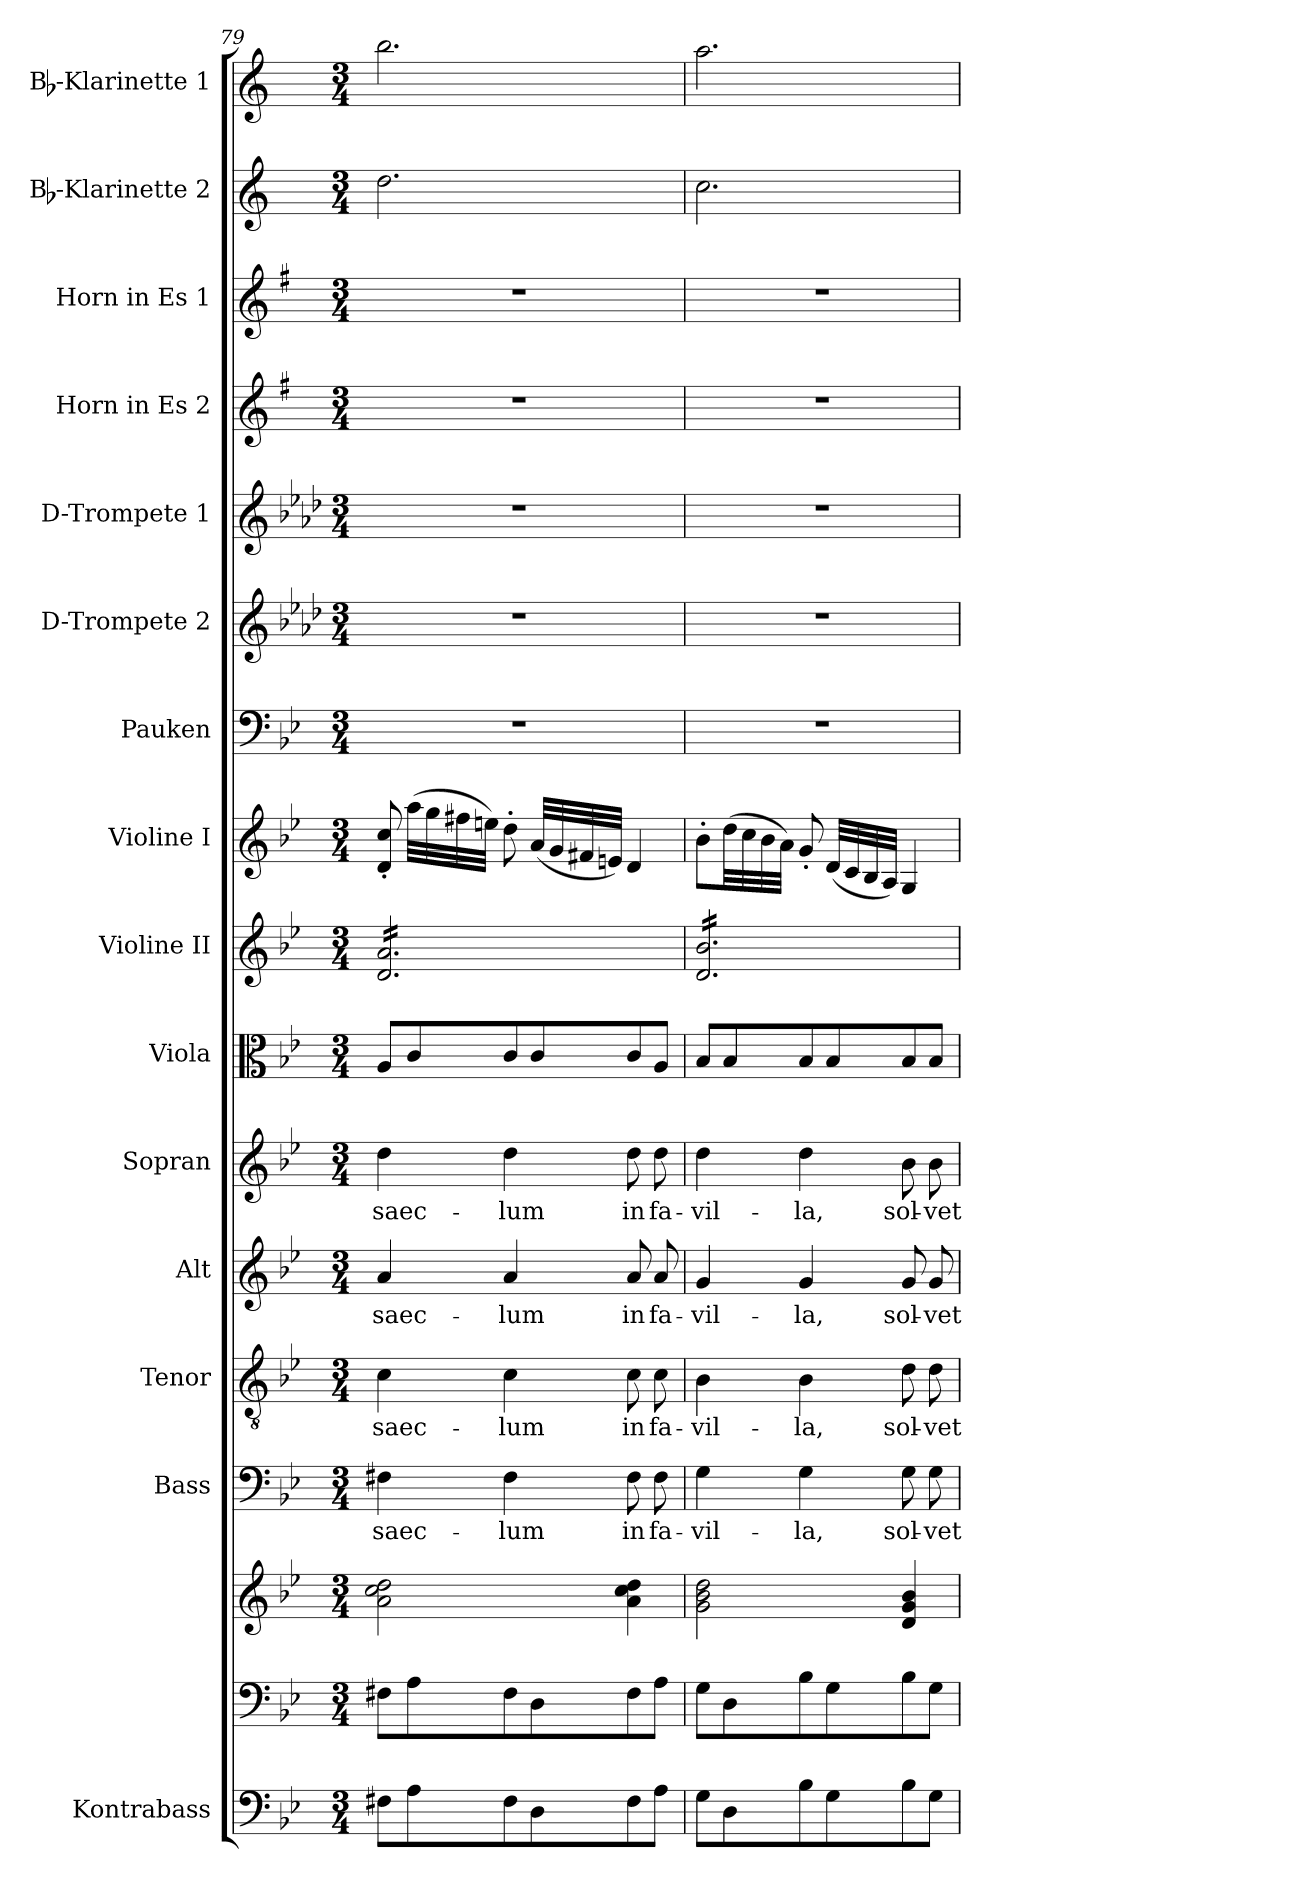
**kern	**kern	**kern	**kern	**text	**kern	**text	**kern	**text	**kern	**text	**kern	**kern	**kern	**kern	**kern	**kern	**kern	**kern	**kern	**kern
*part16	*part15	*part15	*part14	*part14	*part13	*part13	*part12	*part12	*part11	*part11	*part10	*part9	*part8	*part7	*part6	*part5	*part4	*part3	*part2	*part1
*staff17	*staff16	*staff15	*staff14	*staff14	*staff13	*staff13	*staff12	*staff12	*staff11	*staff11	*staff10	*staff9	*staff8	*staff7	*staff6	*staff5	*staff4	*staff3	*staff2	*staff1
*I"Kontrabass	*	*	*I"Bass	*	*I"Tenor	*	*I"Alt	*	*I"Sopran	*	*I"Viola	*I"Violine II	*I"Violine I	*I"Pauken	*I"D-Trompete 2	*I"D-Trompete 1	*I"Horn in Es 2	*I"Horn in Es 1	*I"Bb-Klarinette 2	*I"Bb-Klarinette 1
*I'Kb.	*	*	*I'B.	*	*I'T.	*	*I'A.	*	*I'S.	*	*I'Vla.	*I'Vl. II	*I'Vl. I	*I'Pk.	*I'D Trp. 2	*I'D Trp. 1	*	*	*I'Bb Kl. 2	*I'Bb Kl. 1
*clefF4	*clefF4	*clefG2	*clefF4	*	*clefGv2	*	*clefG2	*	*clefG2	*	*clefC3	*clefG2	*clefG2	*clefF4	*clefG2	*clefG2	*clefG2	*clefG2	*clefG2	*clefG2
*ITrd7c12	*	*	*	*	*	*	*	*	*	*	*	*	*	*	*ITrd-1c-2	*ITrd-1c-2	*ITrd5c9	*ITrd5c9	*ITrd1c2	*ITrd1c2
*k[b-e-]	*k[b-e-]	*k[b-e-]	*k[b-e-]	*	*k[b-e-]	*	*k[b-e-]	*	*k[b-e-]	*	*k[b-e-]	*k[b-e-]	*k[b-e-]	*k[b-e-]	*k[b-e-]	*k[b-e-]	*k[b-e-]	*k[b-e-]	*k[b-e-]	*k[b-e-]
*B-:	*B-:	*B-:	*B-:	*	*B-:	*	*B-:	*	*B-:	*	*B-:	*B-:	*B-:	*B-:	*B-:	*B-:	*B-:	*B-:	*B-:	*B-:
*M3/4	*M3/4	*M3/4	*M3/4	*	*M3/4	*	*M3/4	*	*M3/4	*	*M3/4	*M3/4	*M3/4	*M3/4	*M3/4	*M3/4	*M3/4	*M3/4	*M3/4	*M3/4
=79	=79	=79	=79	=79	=79	=79	=79	=79	=79	=79	=79	=79	=79	=79	=79	=79	=79	=79	=79	=79
!	!	!	!	!LO:LY:b	!	!LO:LY:b	!	!LO:LY:b	!	!LO:LY:b	!	!	!	!	!	!	!	!	!	!
*	*	*	*	*	*	*	*	*	*	*	*	*tremolo	*	*	*	*	*	*	*	*
8FF#X\L	8F#X\L	2a\ 2cc\ 2dd\	4F#X\	saec-	4c\	saec-	4a/	saec-	4dd\	saec-	8A/L	16d/ 16a/LL	8d/'< 8cc/'<	2.r	2.r	2.r	2.r	2.r	2.cc\	2.aa\
.	.	.	.	.	.	.	.	.	.	.	.	16d/ 16a/	.	.	.	.	.	.	.	.
8AA\	8A\	.	.	.	.	.	.	.	.	.	8c/	16d/ 16a/	(>32aa\LLL	.	.	.	.	.	.	.
.	.	.	.	.	.	.	.	.	.	.	.	.	32gg\	.	.	.	.	.	.	.
.	.	.	.	.	.	.	.	.	.	.	.	16d/ 16a/	32ff#X\	.	.	.	.	.	.	.
.	.	.	.	.	.	.	.	.	.	.	.	.	32een\JJJ)	.	.	.	.	.	.	.
!	!	!	!	!LO:LY:b	!	!LO:LY:b	!	!LO:LY:b	!	!LO:LY:b	!	!	!	!	!	!	!	!	!	!
8FF#\	8F#\	.	4F#\	-lum	4c\	-lum	4a/	-lum	4dd\	-lum	8c/	16d/ 16a/	8dd'>\	.	.	.	.	.	.	.
.	.	.	.	.	.	.	.	.	.	.	.	16d/ 16a/	.	.	.	.	.	.	.	.
8DD\	8D\	.	.	.	.	.	.	.	.	.	8c/	16d/ 16a/	(<32a/LLL	.	.	.	.	.	.	.
.	.	.	.	.	.	.	.	.	.	.	.	.	32g/	.	.	.	.	.	.	.
.	.	.	.	.	.	.	.	.	.	.	.	16d/ 16a/	32f#X/	.	.	.	.	.	.	.
.	.	.	.	.	.	.	.	.	.	.	.	.	32en/JJJ)	.	.	.	.	.	.	.
!	!	!	!	!LO:LY:b	!	!LO:LY:b	!	!LO:LY:b	!	!LO:LY:b	!	!	!	!	!	!	!	!	!	!
8FF#\	8F#\	4a\ 4cc\ 4dd\	8F#\	in	8c\	in	8a/	in	8dd\	in	8c/	16d/ 16a/	4d/	.	.	.	.	.	.	.
.	.	.	.	.	.	.	.	.	.	.	.	16d/ 16a/	.	.	.	.	.	.	.	.
!	!	!	!	!LO:LY:b	!	!LO:LY:b	!	!LO:LY:b	!	!LO:LY:b	!	!	!	!	!	!	!	!	!	!
8AA\J	8A\J	.	8F#\	fa-	8c\	fa-	8a/	fa-	8dd\	fa-	8A/J	16d/ 16a/	.	.	.	.	.	.	.	.
.	.	.	.	.	.	.	.	.	.	.	.	16d/ 16a/JJ	.	.	.	.	.	.	.	.
!!LO:PB:g=z
=80	=80	=80	=80	=80	=80	=80	=80	=80	=80	=80	=80	=80	=80	=80	=80	=80	=80	=80	=80	=80
!	!	!	!	!LO:LY:b	!	!LO:LY:b	!	!LO:LY:b	!	!LO:LY:b	!	!	!	!	!	!	!	!	!	!
8GG\L	8G\L	2g\ 2b-\ 2dd\	4G\	-vil-	4B-\	-vil-	4g/	-vil-	4dd\	-vil-	8B-/L	16d/ 16b-/LL	8b-'>\L	2.r	2.r	2.r	2.r	2.r	2.b-\	2.gg\
.	.	.	.	.	.	.	.	.	.	.	.	16d/ 16b-/	.	.	.	.	.	.	.	.
8DD\	8D\	.	.	.	.	.	.	.	.	.	8B-/	16d/ 16b-/	(>32dd\LL	.	.	.	.	.	.	.
.	.	.	.	.	.	.	.	.	.	.	.	.	32cc\	.	.	.	.	.	.	.
.	.	.	.	.	.	.	.	.	.	.	.	16d/ 16b-/	32b-\	.	.	.	.	.	.	.
.	.	.	.	.	.	.	.	.	.	.	.	.	32a\JJJ)	.	.	.	.	.	.	.
!	!	!	!	!LO:LY:b	!	!LO:LY:b	!	!LO:LY:b	!	!LO:LY:b	!	!	!	!	!	!	!	!	!	!
8BB-\	8B-\	.	4G\	-la,	4B-\	-la,	4g/	-la,	4dd\	-la,	8B-/	16d/ 16b-/	8g'</	.	.	.	.	.	.	.
.	.	.	.	.	.	.	.	.	.	.	.	16d/ 16b-/	.	.	.	.	.	.	.	.
8GG\	8G\	.	.	.	.	.	.	.	.	.	8B-/	16d/ 16b-/	(<32d/LLL	.	.	.	.	.	.	.
.	.	.	.	.	.	.	.	.	.	.	.	.	32c/	.	.	.	.	.	.	.
.	.	.	.	.	.	.	.	.	.	.	.	16d/ 16b-/	32B-/	.	.	.	.	.	.	.
.	.	.	.	.	.	.	.	.	.	.	.	.	32A/JJJ)	.	.	.	.	.	.	.
!	!	!	!	!LO:LY:b	!	!LO:LY:b	!	!LO:LY:b	!	!LO:LY:b	!	!	!	!	!	!	!	!	!	!
8BB-\	8B-\	4d/ 4g/ 4b-/	8G\	sol-	8d\	sol-	8g/	sol-	8b-\	sol-	8B-/	16d/ 16b-/	4G/	.	.	.	.	.	.	.
.	.	.	.	.	.	.	.	.	.	.	.	16d/ 16b-/	.	.	.	.	.	.	.	.
!	!	!	!	!LO:LY:b	!	!LO:LY:b	!	!LO:LY:b	!	!LO:LY:b	!	!	!	!	!	!	!	!	!	!
8GG\J	8G\J	.	8G\	-vet	8d\	-vet	8g/	-vet	8b-\	-vet	8B-/J	16d/ 16b-/	.	.	.	.	.	.	.	.
.	.	.	.	.	.	.	.	.	.	.	.	16d/ 16b-/JJ	.	.	.	.	.	.	.	.
*	*	*	*	*	*	*	*	*	*	*	*	*Xtremolo	*	*	*	*	*	*	*	*
=	=	=	=	=	=	=	=	=	=	=	=	=	=	=	=	=	=	=	=	=
*-	*-	*-	*-	*-	*-	*-	*-	*-	*-	*-	*-	*-	*-	*-	*-	*-	*-	*-	*-	*-
